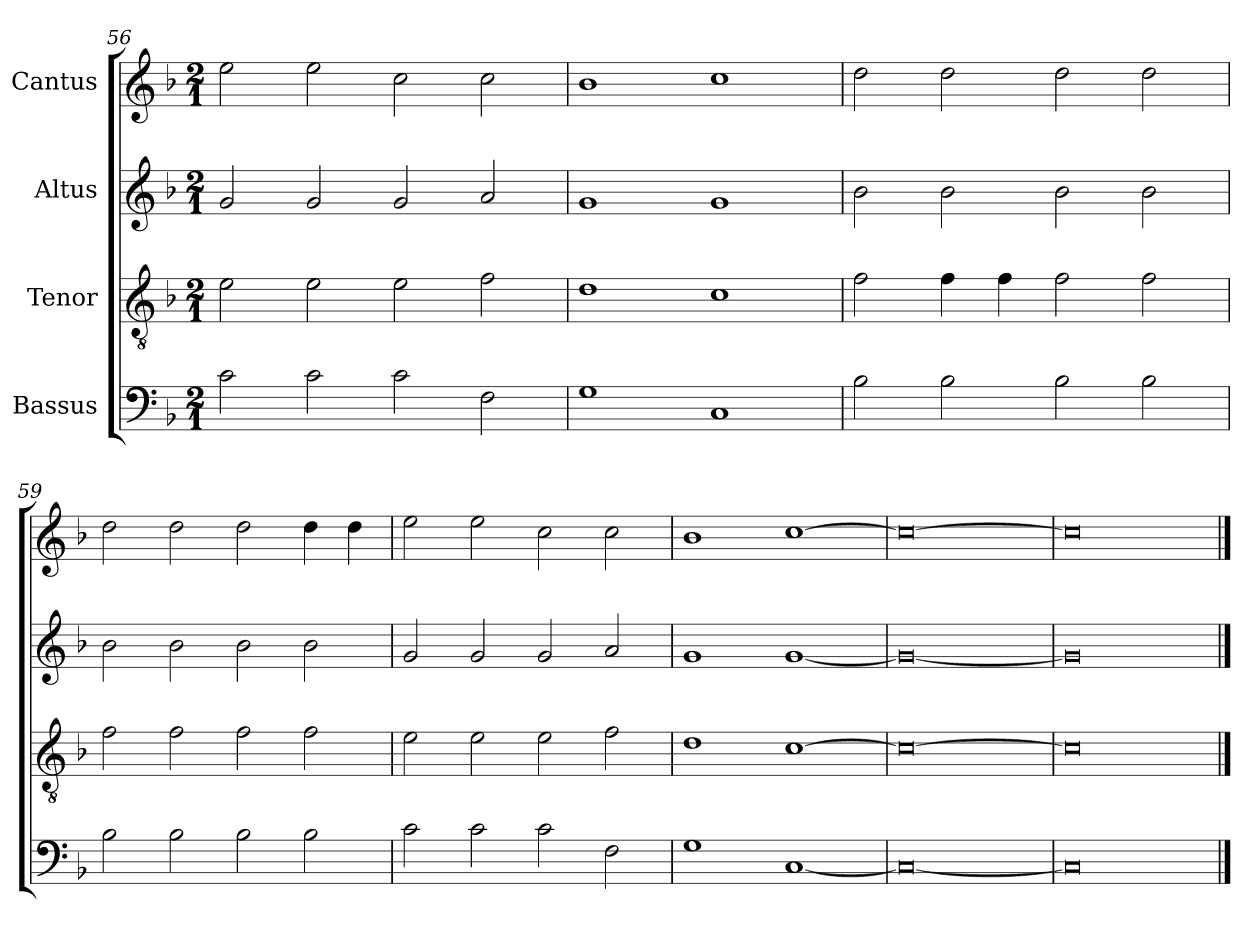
**kern	**kern	**kern	**kern
*part4	*part3	*part2	*part1
*staff4	*staff3	*staff2	*staff1
*I"Bassus	*I"Tenor	*I"Altus	*I"Cantus
*clefF4	*clefGv2	*clefG2	*clefG2
*	*ITrd7c12	*	*
*k[b-]	*k[b-]	*k[b-]	*k[b-]
*F:	*F:	*F:	*F:
*M2/1	*M2/1	*M2/1	*M2/1
=56	=56	=56	=56
2ci\	2Ei\	2gi/	2eei\
2ci\	2Ei\	2gi/	2eei\
2ci\	2Ei\	2gi/	2cci\
2Fi\	2Fi\	2ai/	2cci\
=57	=57	=57	=57
1Gi	1Di	1gi	1b-i
1Ci	1Ci	1gi	1cci
!!LO:PB:g=z
=58	=58	=58	=58
2B-i\	2Fi\	2b-i\	2ddi\
2B-i\	4Fi\	2b-i\	2ddi\
.	4Fi\	.	.
2B-i\	2Fi\	2b-i\	2ddi\
2B-i\	2Fi\	2b-i\	2ddi\
=59	=59	=59	=59
2B-i\	2Fi\	2b-i\	2ddi\
2B-i\	2Fi\	2b-i\	2ddi\
2B-i\	2Fi\	2b-i\	2ddi\
2B-i\	2Fi\	2b-i\	4ddi\
.	.	.	4ddi\
=60	=60	=60	=60
2ci\	2Ei\	2gi/	2eei\
2ci\	2Ei\	2gi/	2eei\
2ci\	2Ei\	2gi/	2cci\
2Fi\	2Fi\	2ai/	2cci\
=61	=61	=61	=61
1Gi	1Di	1gi	1b-i
[<1Ci	[>1Ci	[<1gi	[>1cci
=62	=62	=62	=62
0Ci_<	0Ci_>	0gi_<	0cci_>
=63	=63	=63	=63
0Ci]	0Ci]	0gi]	0cci]
==	==	==	==
*-	*-	*-	*-
